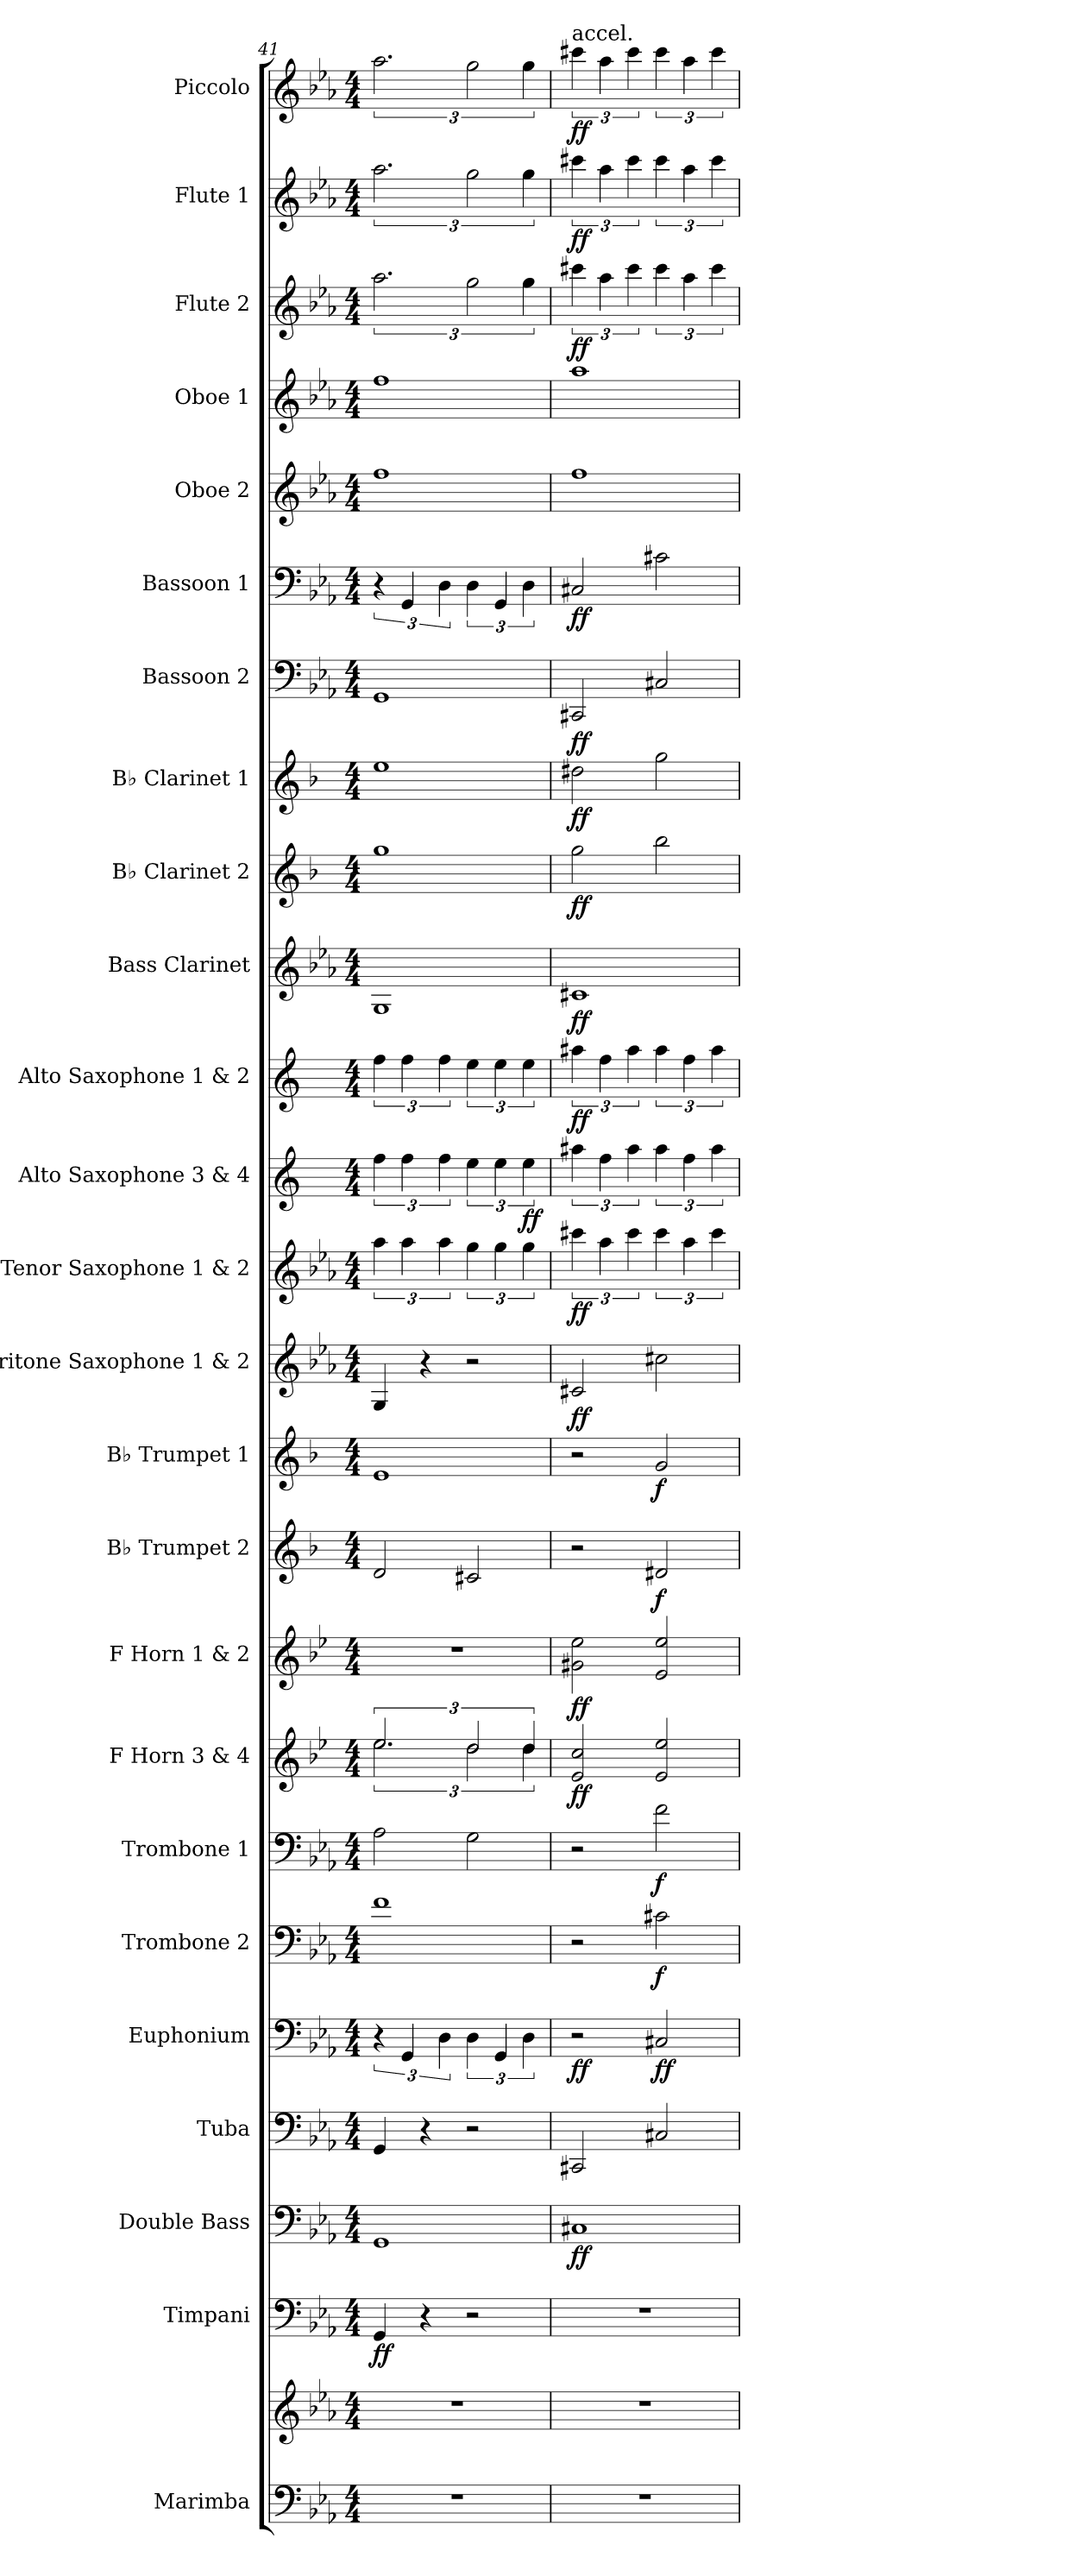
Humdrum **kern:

**kern	**kern	**kern	**dynam	**kern	**dynam	**kern	**kern	**dynam	**kern	**dynam	**kern	**dynam	**kern	**dynam	**kern	**dynam	**kern	**dynam	**kern	**dynam	**kern	**dynam	**kern	**dynam	**kern	**dynam	**kern	**dynam	**kern	**dynam	**kern	**dynam	**kern	**dynam	**kern	**dynam	**kern	**dynam	**kern	**kern	**kern	**dynam	**kern	**dynam	**kern	**dynam
*part25	*part25	*part24	*part24	*part23	*part23	*part22	*part21	*part21	*part20	*part20	*part19	*part19	*part18	*part18	*part17	*part17	*part16	*part16	*part15	*part15	*part14	*part14	*part13	*part13	*part12	*part12	*part11	*part11	*part10	*part10	*part9	*part9	*part8	*part8	*part7	*part7	*part6	*part6	*part5	*part4	*part3	*part3	*part2	*part2	*part1	*part1
*staff26	*staff25	*staff24	*staff24	*staff23	*staff23	*staff22	*staff21	*staff21	*staff20	*staff20	*staff19	*staff19	*staff18	*staff18	*staff17	*staff17	*staff16	*staff16	*staff15	*staff15	*staff14	*staff14	*staff13	*staff13	*staff12	*staff12	*staff11	*staff11	*staff10	*staff10	*staff9	*staff9	*staff8	*staff8	*staff7	*staff7	*staff6	*staff6	*staff5	*staff4	*staff3	*staff3	*staff2	*staff2	*staff1	*staff1
*I"Marimba	*	*I"Timpani	*	*I"Double Bass	*	*I"Tuba	*I"Euphonium	*	*I"Trombone 2	*	*I"Trombone 1	*	*I"F Horn 3 &amp; 4	*	*I"F Horn 1 &amp; 2	*	*I"B♭ Trumpet 2	*	*I"B♭ Trumpet 1	*	*I"Baritone Saxophone 1 &amp; 2	*	*I"Tenor Saxophone 1 &amp; 2	*	*I"Alto Saxophone 3 &amp; 4	*	*I"Alto Saxophone 1 &amp; 2	*	*I"Bass Clarinet	*	*I"B♭ Clarinet 2	*	*I"B♭ Clarinet 1	*	*I"Bassoon 2	*	*I"Bassoon 1	*	*I"Oboe 2	*I"Oboe 1	*I"Flute 2	*	*I"Flute 1	*	*I"Piccolo	*
*I'Mrm.	*	*I'Timp.	*	*I'Db.	*	*I'Tba.	*I'Euph.	*	*I'Tbn. 2	*	*I'Tbn. 1	*	*I'F Hn. 3 4	*	*I'F Hn. 1 2	*	*I'B♭ Tpt. 2	*	*I'B♭ Tpt. 1	*	*I'Bar. Sax. 1 2	*	*I'T. Sax. 1 2	*	*I'A. Sax. 3 4	*	*I'A. Sax. 1 2	*	*I'B. Cl.	*	*I'B♭ Cl. 2	*	*I'B♭ Cl. 1	*	*I'Bsn. 2	*	*I'Bsn. 1	*	*I'Ob. 2	*I'Ob. 1	*I'Fl. 2	*	*I'Fl. 1	*	*I'Picc.	*
*clefF4	*clefG2	*clefF4	*	*clefF4	*	*clefF4	*clefF4	*	*clefF4	*	*clefF4	*	*clefG2	*	*clefG2	*	*clefG2	*	*clefG2	*	*clefG2	*	*clefG2	*	*clefG2	*	*clefG2	*	*clefG2	*	*clefG2	*	*clefG2	*	*clefF4	*	*clefF4	*	*clefG2	*clefG2	*clefG2	*	*clefG2	*	*clefG2	*
*	*	*	*	*ITrd7c12	*	*	*	*	*	*	*	*	*ITrd4c7	*	*ITrd4c7	*	*ITrd1c2	*	*ITrd1c2	*	*ITrd12c21	*	*ITrd8c14	*	*ITrd5c9	*	*ITrd5c9	*	*ITrd8c14	*	*ITrd1c2	*	*ITrd1c2	*	*	*	*	*	*	*	*	*	*	*	*ITrd-7c-12	*
*k[b-e-a-]	*k[b-e-a-]	*k[b-e-a-]	*	*k[b-e-a-]	*	*k[b-e-a-]	*k[b-e-a-]	*	*k[b-e-a-]	*	*k[b-e-a-]	*	*k[b-e-a-]	*	*k[b-e-a-]	*	*k[b-e-a-]	*	*k[b-e-a-]	*	*k[b-e-a-]	*	*k[b-e-a-]	*	*k[b-e-a-]	*	*k[b-e-a-]	*	*k[b-e-a-]	*	*k[b-e-a-]	*	*k[b-e-a-]	*	*k[b-e-a-]	*	*k[b-e-a-]	*	*k[b-e-a-]	*k[b-e-a-]	*k[b-e-a-]	*	*k[b-e-a-]	*	*k[b-e-a-]	*
*M4/4	*M4/4	*M4/4	*	*M4/4	*	*M4/4	*M4/4	*	*M4/4	*	*M4/4	*	*M4/4	*	*M4/4	*	*M4/4	*	*M4/4	*	*M4/4	*	*M4/4	*	*M4/4	*	*M4/4	*	*M4/4	*	*M4/4	*	*M4/4	*	*M4/4	*	*M4/4	*	*M4/4	*M4/4	*M4/4	*	*M4/4	*	*M4/4	*
=41	=41	=41	=41	=41	=41	=41	=41	=41	=41	=41	=41	=41	=41	=41	=41	=41	=41	=41	=41	=41	=41	=41	=41	=41	=41	=41	=41	=41	=41	=41	=41	=41	=41	=41	=41	=41	=41	=41	=41	=41	=41	=41	=41	=41	=41	=41
*	*	*	*	*	*	*	*	*	*	*	*	*	*^	*	*	*	*	*	*	*	*	*	*	*	*	*	*	*	*	*	*	*	*	*	*	*	*	*	*	*	*	*	*	*	*	*
!	!	!	!LO:DY:b	!	!	!	!	!	!	!	!	!	!	!	!	!	!	!	!	!	!	!	!	!	!	!	!	!	!	!	!	!	!	!	!	!	!	!	!	!	!	!	!	!	!	!	!
1r	1r	4GG/	ff	1GGG	.	4GG/	6r	.	1f	.	2A-\	.	3.a-/	3.a-\	.	1r	.	2c/	.	1d	.	4GG/	.	6a-\	.	6a-\	.	6a-\	.	1GG	.	1ff	.	1dd	.	1GG	.	6r	.	1ff	1ff	3.aa-\	.	3.aa-\	.	3.aaa-\	.
.	.	.	.	.	.	.	6GG/	.	.	.	.	.	.	.	.	.	.	.	.	.	.	.	.	6a-\	.	6a-\	.	6a-\	.	.	.	.	.	.	.	.	.	6GG/	.	.	.	.	.	.	.	.	.
.	.	4r	.	.	.	4r	.	.	.	.	.	.	.	.	.	.	.	.	.	.	.	4r	.	.	.	.	.	.	.	.	.	.	.	.	.	.	.	.	.	.	.	.	.	.	.	.	.
.	.	.	.	.	.	.	6D\	.	.	.	.	.	.	.	.	.	.	.	.	.	.	.	.	6a-\	.	6a-\	.	6a-\	.	.	.	.	.	.	.	.	.	6D\	.	.	.	.	.	.	.	.	.
.	.	2r	.	.	.	2r	6D\	.	.	.	2G\	.	3g/	3g\	.	.	.	2Bn/	.	.	.	2r	.	6g\	.	6g\	.	6g\	.	.	.	.	.	.	.	.	.	6D\	.	.	.	3gg\	.	3gg\	.	3ggg\	.
.	.	.	.	.	.	.	6GG/	.	.	.	.	.	.	.	.	.	.	.	.	.	.	.	.	6g\	.	6g\	.	6g\	.	.	.	.	.	.	.	.	.	6GG/	.	.	.	.	.	.	.	.	.
!	!	!	!	!	!	!	!	!	!	!	!	!	!	!	!	!	!	!	!	!	!	!	!	!	!	!	!LO:DY:b	!	!	!	!	!	!	!	!	!	!	!	!	!	!	!	!	!	!	!	!
.	.	.	.	.	.	.	6D\	.	.	.	.	.	6g/	6g\	.	.	.	.	.	.	.	.	.	6g\	.	6g\	ff	6g\	.	.	.	.	.	.	.	.	.	6D\	.	.	.	6gg\	.	6gg\	.	6ggg\	.
=42	=42	=42	=42	=42	=42	=42	=42	=42	=42	=42	=42	=42	=42	=42	=42	=42	=42	=42	=42	=42	=42	=42	=42	=42	=42	=42	=42	=42	=42	=42	=42	=42	=42	=42	=42	=42	=42	=42	=42	=42	=42	=42	=42	=42	=42	=42	=42
!	!	!	!	!	!	!	!	!	!	!	!	!	!	!	!	!	!	!	!	!	!	!	!	!	!	!	!	!	!	!	!	!	!	!	!	!	!	!	!	!	!	!	!	!	!	!LO:TX:a:t=accel.	!
!	!	!	!	!	!LO:DY:b	!	!	!LO:DY:b	!	!	!	!	!	!	!LO:DY:b	!	!LO:DY:b	!	!	!	!	!	!LO:DY:b	!	!LO:DY:b	!	!	!	!LO:DY:b	!	!LO:DY:b	!	!LO:DY:b	!	!LO:DY:b	!	!LO:DY:b	!	!LO:DY:b	!	!	!	!LO:DY:b	!	!LO:DY:b	!	!LO:DY:b
*	*	*	*	*	*	*	*	*	*	*	*	*	*v	*v	*	*	*	*	*	*	*	*	*	*	*	*	*	*	*	*	*	*	*	*	*	*	*	*	*	*	*	*	*	*	*	*	*
1r	1r	1r	.	1CC#X	ff	2CC#X/	2r	ff	2r	.	2r	.	2A-/ 2f/	ff	2c#X\ 2a-\	ff	2r	.	2r	.	2C#X/	ff	6cc#X\	ff	6cc#X\	.	6cc#X\	ff	1C#X	ff	2ff\	ff	2cc#X\	ff	2CC#X/	ff	2C#X/	ff	1ff	1aa-	6ccc#X\	ff	6ccc#X\	ff	6cccc#X\	ff
.	.	.	.	.	.	.	.	.	.	.	.	.	.	.	.	.	.	.	.	.	.	.	6a-\	.	6a-\	.	6a-\	.	.	.	.	.	.	.	.	.	.	.	.	.	6aa-\	.	6aa-\	.	6aaa-\	.
.	.	.	.	.	.	.	.	.	.	.	.	.	.	.	.	.	.	.	.	.	.	.	6cc#\	.	6cc#\	.	6cc#\	.	.	.	.	.	.	.	.	.	.	.	.	.	6ccc#\	.	6ccc#\	.	6cccc#\	.
!	!	!	!	!	!	!	!	!LO:DY:b	!	!LO:DY:b	!	!LO:DY:b	!	!	!	!	!	!LO:DY:b	!	!LO:DY:b	!	!	!	!	!	!	!	!	!	!	!	!	!	!	!	!	!	!	!	!	!	!	!	!	!	!
.	.	.	.	.	.	2C#X/	2C#X/	ff	2c#X\	f	2f\	f	2A-/ 2a-/	.	2A-/ 2a-/	.	2c#X/	f	2f/	f	2c#X\	.	6cc#\	.	6cc#\	.	6cc#\	.	.	.	2aa-\	.	2ff\	.	2C#X/	.	2c#X\	.	.	.	6ccc#\	.	6ccc#\	.	6cccc#\	.
.	.	.	.	.	.	.	.	.	.	.	.	.	.	.	.	.	.	.	.	.	.	.	6a-\	.	6a-\	.	6a-\	.	.	.	.	.	.	.	.	.	.	.	.	.	6aa-\	.	6aa-\	.	6aaa-\	.
.	.	.	.	.	.	.	.	.	.	.	.	.	.	.	.	.	.	.	.	.	.	.	6cc#\	.	6cc#\	.	6cc#\	.	.	.	.	.	.	.	.	.	.	.	.	.	6ccc#\	.	6ccc#\	.	6cccc#\	.
=	=	=	=	=	=	=	=	=	=	=	=	=	=	=	=	=	=	=	=	=	=	=	=	=	=	=	=	=	=	=	=	=	=	=	=	=	=	=	=	=	=	=	=	=	=	=
*-	*-	*-	*-	*-	*-	*-	*-	*-	*-	*-	*-	*-	*-	*-	*-	*-	*-	*-	*-	*-	*-	*-	*-	*-	*-	*-	*-	*-	*-	*-	*-	*-	*-	*-	*-	*-	*-	*-	*-	*-	*-	*-	*-	*-	*-	*-
